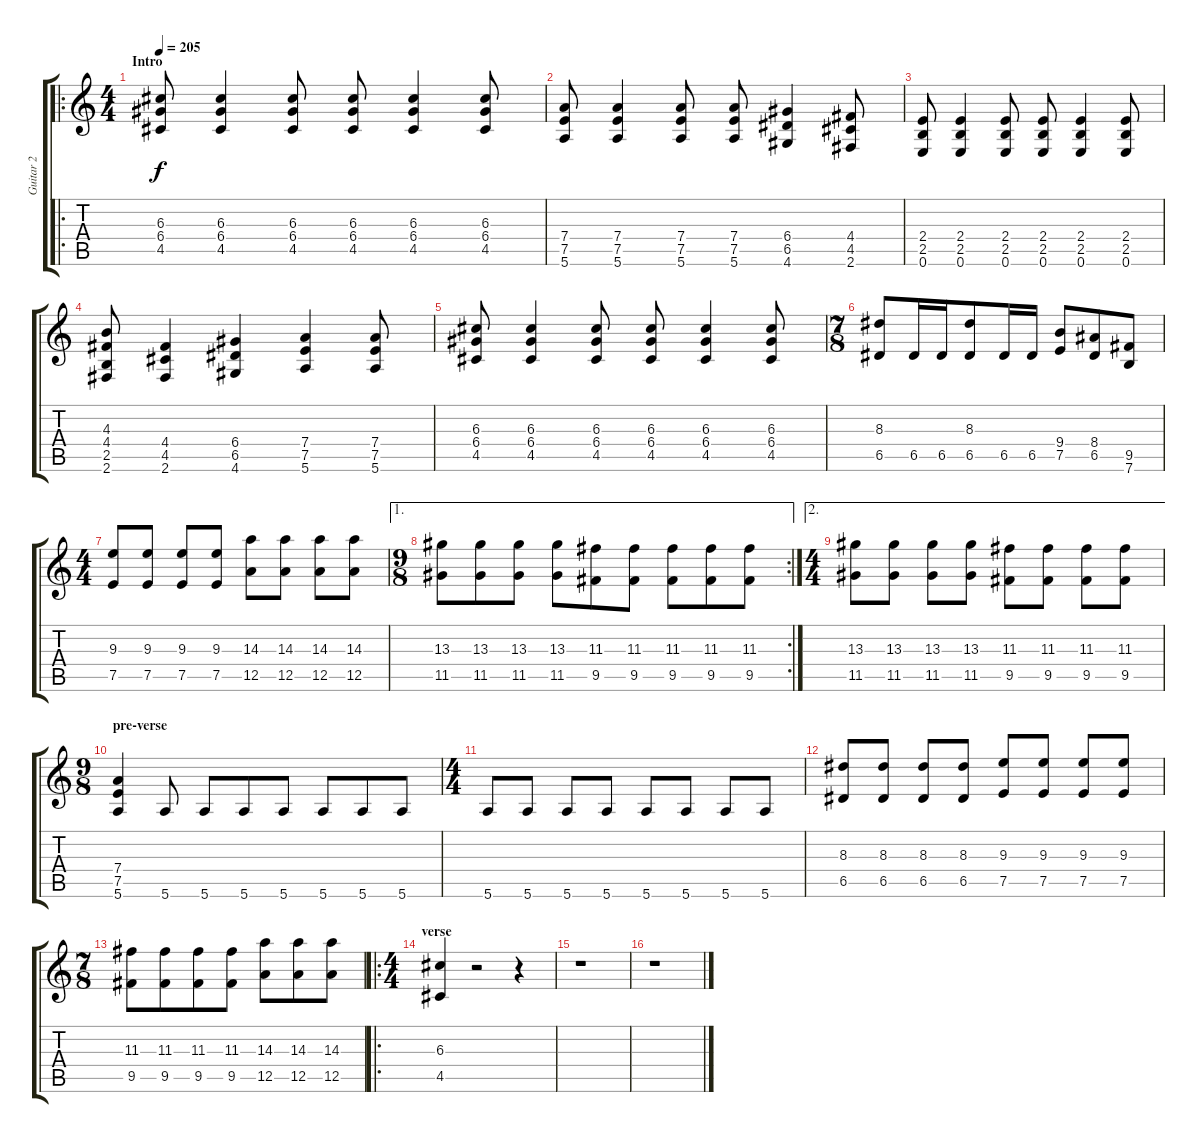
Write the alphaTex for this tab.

\track ("Guitar 2" "Guitar 2") {instrument distortionguitar}
\staff {score tabs}
\tuning (E4 B3 G3 D3 A2 E2) {hide}
\ro
\ts (4 4)
\section ("" "Intro")
\tempo 205
\clef g2
\ks c
(6.3 6.4 4.5).8{dy f instrument distortionguitar} (6.3 6.4 4.5).4 (6.3 6.4 4.5).8 (6.3 6.4 4.5).8 (6.3 6.4 4.5).4 (6.3 6.4 4.5).8 |
(7.4 7.5 5.6).8 (7.4 7.5 5.6).4 (7.4 7.5 5.6).8 (7.4 7.5 5.6).8 (6.4 6.5 4.6).4 (4.4 4.5 2.6).8 |
(2.4 2.5 0.6).8 (2.4 2.5 0.6).4 (2.4 2.5 0.6).8 (2.4 2.5 0.6).8 (2.4 2.5 0.6).4 (2.4 2.5 0.6).8 |
(4.3 4.4 2.5 2.6).8 (4.4 4.5 2.6).4 (6.4 6.5 4.6).4 (7.4 7.5 5.6).4 (7.4 7.5 5.6).8 |
(6.3 6.4 4.5).8 (6.3 6.4 4.5).4 (6.3 6.4 4.5).8 (6.3 6.4 4.5).8 (6.3 6.4 4.5).4 (6.3 6.4 4.5).8 |
\ts (7 8)
(8.3 6.5).8 6.5.16 6.5.16 (8.3 6.5).8 6.5.16 6.5.16 (9.4 7.5).8 (8.4 6.5).8 (9.5 7.6).8 |
\ts (4 4)
(9.3 7.5).8 (9.3 7.5).8 (9.3 7.5).8 (9.3 7.5).8 (14.3 12.5).8 (14.3 12.5).8 (14.3 12.5).8 (14.3 12.5).8 |
\ae 1
\rc 2
\ts (9 8)
(13.3 11.5).8 (13.3 11.5).8 (13.3 11.5).8 (13.3 11.5).8 (11.3 9.5).8 (11.3 9.5).8 (11.3 9.5).8 (11.3 9.5).8 (11.3 9.5).8 |
\ae 2
\ts (4 4)
(13.3 11.5).8 (13.3 11.5).8 (13.3 11.5).8 (13.3 11.5).8 (11.3 9.5).8 (11.3 9.5).8 (11.3 9.5).8 (11.3 9.5).8 |
\ts (9 8)
\section ("" "pre-verse")
(7.4 7.5 5.6).4 5.6.8 5.6.8 5.6.8 5.6.8 5.6.8 5.6.8 5.6.8 |
\ts (4 4)
5.6.8 5.6.8 5.6.8 5.6.8 5.6.8 5.6.8 5.6.8 5.6.8 |
(8.3 6.5).8 (8.3 6.5).8 (8.3 6.5).8 (8.3 6.5).8 (9.3 7.5).8 (9.3 7.5).8 (9.3 7.5).8 (9.3 7.5).8 |
\ts (7 8)
(11.3 9.5).8 (11.3 9.5).8 (11.3 9.5).8 (11.3 9.5).8 (14.3 12.5).8 (14.3 12.5).8 (14.3 12.5).8 |
\ro
\ts (4 4)
\section ("" "verse")
(6.3 4.5).4 r.2 r.4 |
r.1 |
r.1
